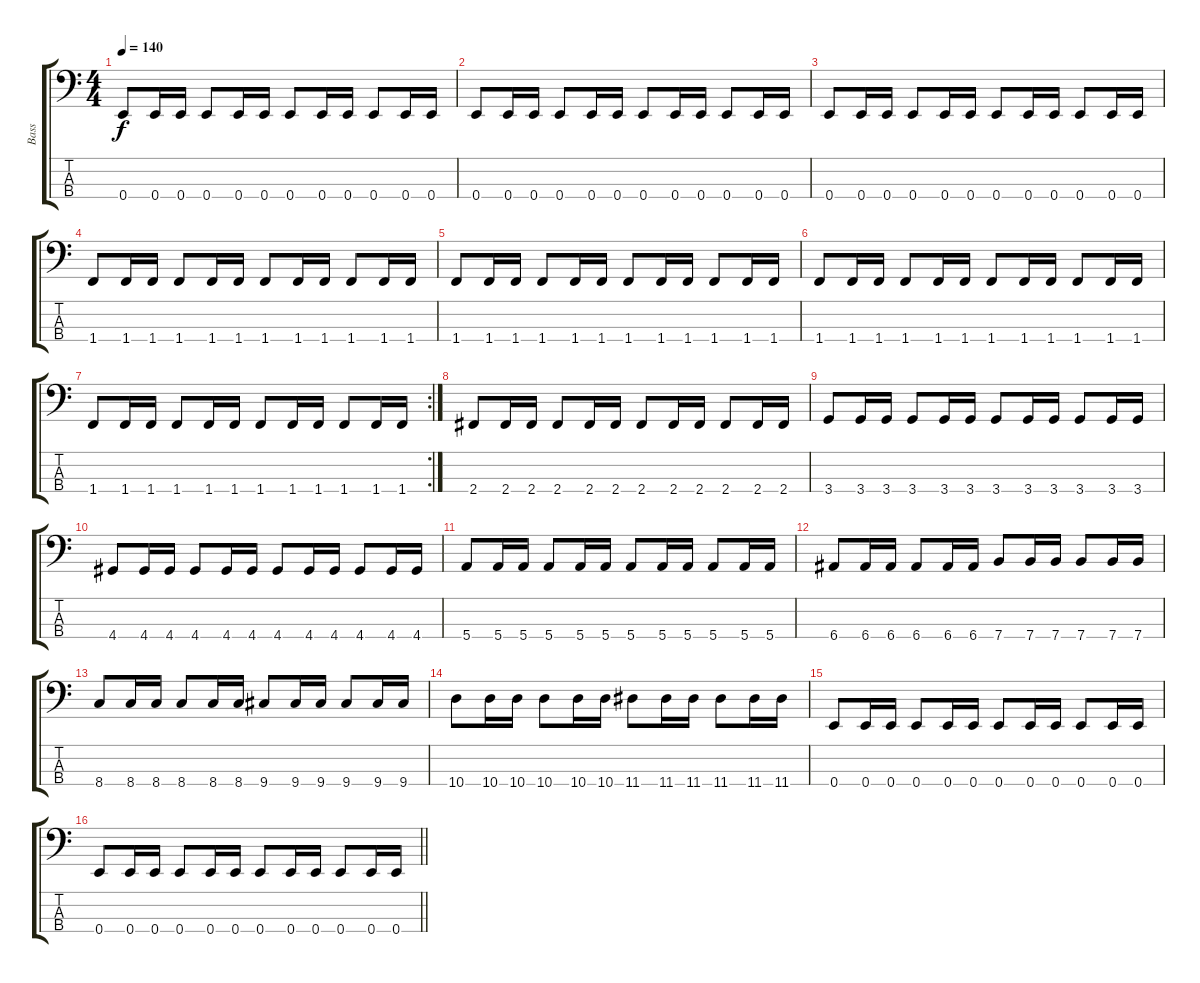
\track ("Bass" "Bass") {instrument electricbassfinger}
\staff {score tabs}
\tuning (G2 D2 A1 E1) {hide}
\ts (4 4)
\tempo 140
\clef f4
\ks c
0.4.8{dy f} 0.4.16 0.4.16 0.4.8 0.4.16 0.4.16 0.4.8 0.4.16 0.4.16 0.4.8 0.4.16 0.4.16 |
0.4.8 0.4.16 0.4.16 0.4.8 0.4.16 0.4.16 0.4.8 0.4.16 0.4.16 0.4.8 0.4.16 0.4.16 |
0.4.8 0.4.16 0.4.16 0.4.8 0.4.16 0.4.16 0.4.8 0.4.16 0.4.16 0.4.8 0.4.16 0.4.16 |
1.4.8 1.4.16 1.4.16 1.4.8 1.4.16 1.4.16 1.4.8 1.4.16 1.4.16 1.4.8 1.4.16 1.4.16 |
1.4.8 1.4.16 1.4.16 1.4.8 1.4.16 1.4.16 1.4.8 1.4.16 1.4.16 1.4.8 1.4.16 1.4.16 |
1.4.8 1.4.16 1.4.16 1.4.8 1.4.16 1.4.16 1.4.8 1.4.16 1.4.16 1.4.8 1.4.16 1.4.16 |
\rc 2
1.4.8 1.4.16 1.4.16 1.4.8 1.4.16 1.4.16 1.4.8 1.4.16 1.4.16 1.4.8 1.4.16 1.4.16 |
2.4.8 2.4.16 2.4.16 2.4.8 2.4.16 2.4.16 2.4.8 2.4.16 2.4.16 2.4.8 2.4.16 2.4.16 |
3.4.8 3.4.16 3.4.16 3.4.8 3.4.16 3.4.16 3.4.8 3.4.16 3.4.16 3.4.8 3.4.16 3.4.16 |
4.4.8 4.4.16 4.4.16 4.4.8 4.4.16 4.4.16 4.4.8 4.4.16 4.4.16 4.4.8 4.4.16 4.4.16 |
5.4.8 5.4.16 5.4.16 5.4.8 5.4.16 5.4.16 5.4.8 5.4.16 5.4.16 5.4.8 5.4.16 5.4.16 |
6.4.8 6.4.16 6.4.16 6.4.8 6.4.16 6.4.16 7.4.8 7.4.16 7.4.16 7.4.8 7.4.16 7.4.16 |
8.4.8 8.4.16 8.4.16 8.4.8 8.4.16 8.4.16 9.4.8 9.4.16 9.4.16 9.4.8 9.4.16 9.4.16 |
10.4.8 10.4.16 10.4.16 10.4.8 10.4.16 10.4.16 11.4.8 11.4.16 11.4.16 11.4.8 11.4.16 11.4.16 |
0.4.8 0.4.16 0.4.16 0.4.8 0.4.16 0.4.16 0.4.8 0.4.16 0.4.16 0.4.8 0.4.16 0.4.16 |
\barLineRight lightlight
0.4.8 0.4.16 0.4.16 0.4.8 0.4.16 0.4.16 0.4.8 0.4.16 0.4.16 0.4.8 0.4.16 0.4.16
